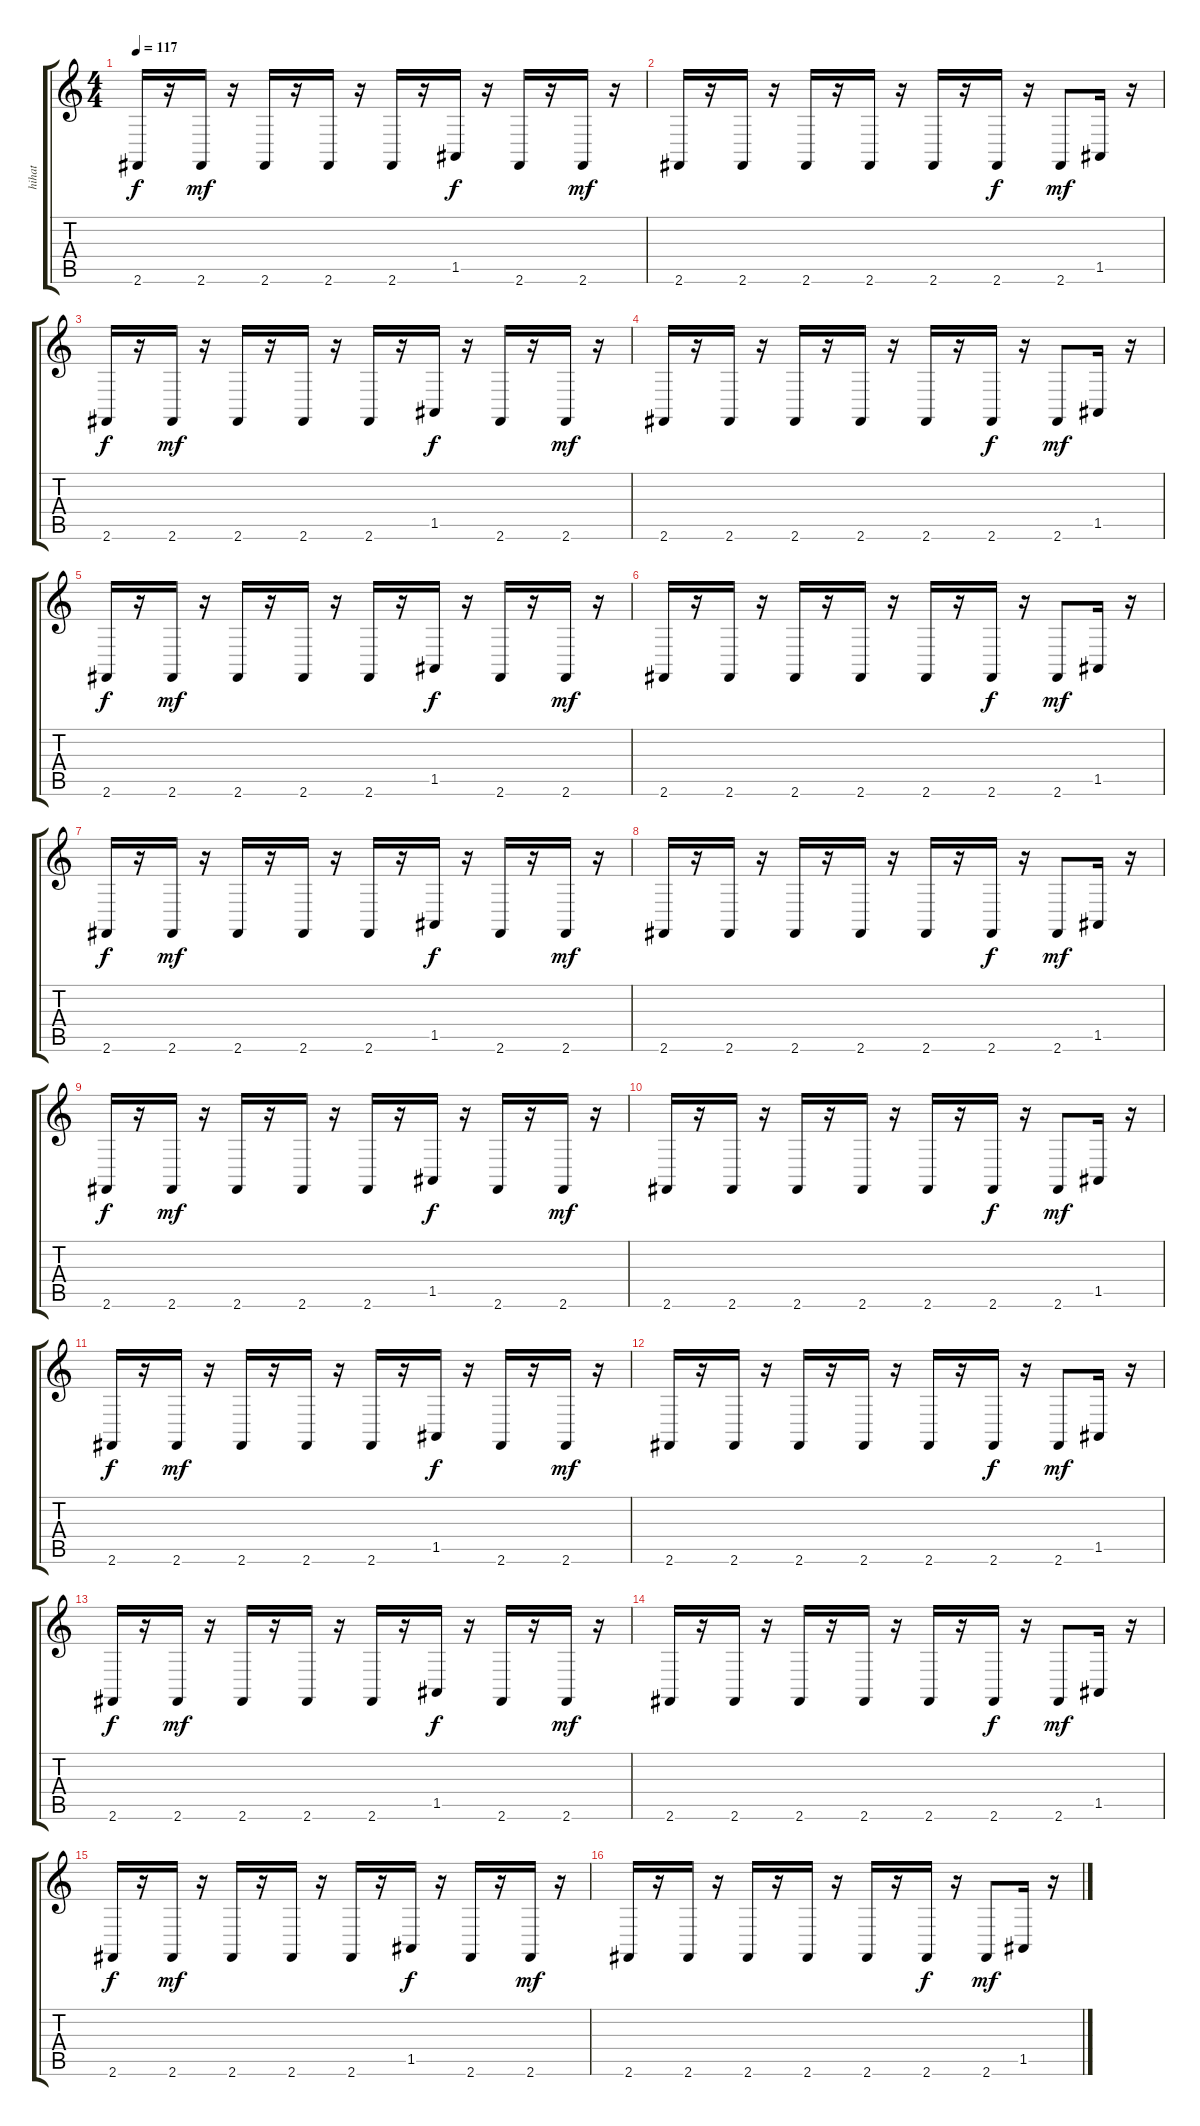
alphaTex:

\track ("hihat" "hihat") {instrument synthdrum}
\staff {score tabs}
\tuning (E4 B3 G3 D3 A2 E2) {hide}
\ts (4 4)
\tempo 117
\clef g2
\ks c
2.6.16{dy f} r.16 2.6.16{dy mf} r.16 2.6.16 r.16 2.6.16 r.16 2.6.16 r.16 1.5.16{dy f} r.16 2.6.16 r.16 2.6.16{dy mf} r.16 |
2.6.16 r.16 2.6.16 r.16 2.6.16 r.16 2.6.16 r.16 2.6.16 r.16 2.6.16{dy f} r.16 2.6.8{dy mf} 1.5.16 r.16 |
2.6.16{dy f} r.16 2.6.16{dy mf} r.16 2.6.16 r.16 2.6.16 r.16 2.6.16 r.16 1.5.16{dy f} r.16 2.6.16 r.16 2.6.16{dy mf} r.16 |
2.6.16 r.16 2.6.16 r.16 2.6.16 r.16 2.6.16 r.16 2.6.16 r.16 2.6.16{dy f} r.16 2.6.8{dy mf} 1.5.16 r.16 |
2.6.16{dy f} r.16 2.6.16{dy mf} r.16 2.6.16 r.16 2.6.16 r.16 2.6.16 r.16 1.5.16{dy f} r.16 2.6.16 r.16 2.6.16{dy mf} r.16 |
2.6.16 r.16 2.6.16 r.16 2.6.16 r.16 2.6.16 r.16 2.6.16 r.16 2.6.16{dy f} r.16 2.6.8{dy mf} 1.5.16 r.16 |
2.6.16{dy f} r.16 2.6.16{dy mf} r.16 2.6.16 r.16 2.6.16 r.16 2.6.16 r.16 1.5.16{dy f} r.16 2.6.16 r.16 2.6.16{dy mf} r.16 |
2.6.16 r.16 2.6.16 r.16 2.6.16 r.16 2.6.16 r.16 2.6.16 r.16 2.6.16{dy f} r.16 2.6.8{dy mf} 1.5.16 r.16 |
2.6.16{dy f} r.16 2.6.16{dy mf} r.16 2.6.16 r.16 2.6.16 r.16 2.6.16 r.16 1.5.16{dy f} r.16 2.6.16 r.16 2.6.16{dy mf} r.16 |
2.6.16 r.16 2.6.16 r.16 2.6.16 r.16 2.6.16 r.16 2.6.16 r.16 2.6.16{dy f} r.16 2.6.8{dy mf} 1.5.16 r.16 |
2.6.16{dy f} r.16 2.6.16{dy mf} r.16 2.6.16 r.16 2.6.16 r.16 2.6.16 r.16 1.5.16{dy f} r.16 2.6.16 r.16 2.6.16{dy mf} r.16 |
2.6.16 r.16 2.6.16 r.16 2.6.16 r.16 2.6.16 r.16 2.6.16 r.16 2.6.16{dy f} r.16 2.6.8{dy mf} 1.5.16 r.16 |
2.6.16{dy f} r.16 2.6.16{dy mf} r.16 2.6.16 r.16 2.6.16 r.16 2.6.16 r.16 1.5.16{dy f} r.16 2.6.16 r.16 2.6.16{dy mf} r.16 |
2.6.16 r.16 2.6.16 r.16 2.6.16 r.16 2.6.16 r.16 2.6.16 r.16 2.6.16{dy f} r.16 2.6.8{dy mf} 1.5.16 r.16 |
2.6.16{dy f} r.16 2.6.16{dy mf} r.16 2.6.16 r.16 2.6.16 r.16 2.6.16 r.16 1.5.16{dy f} r.16 2.6.16 r.16 2.6.16{dy mf} r.16 |
2.6.16 r.16 2.6.16 r.16 2.6.16 r.16 2.6.16 r.16 2.6.16 r.16 2.6.16{dy f} r.16 2.6.8{dy mf} 1.5.16 r.16
